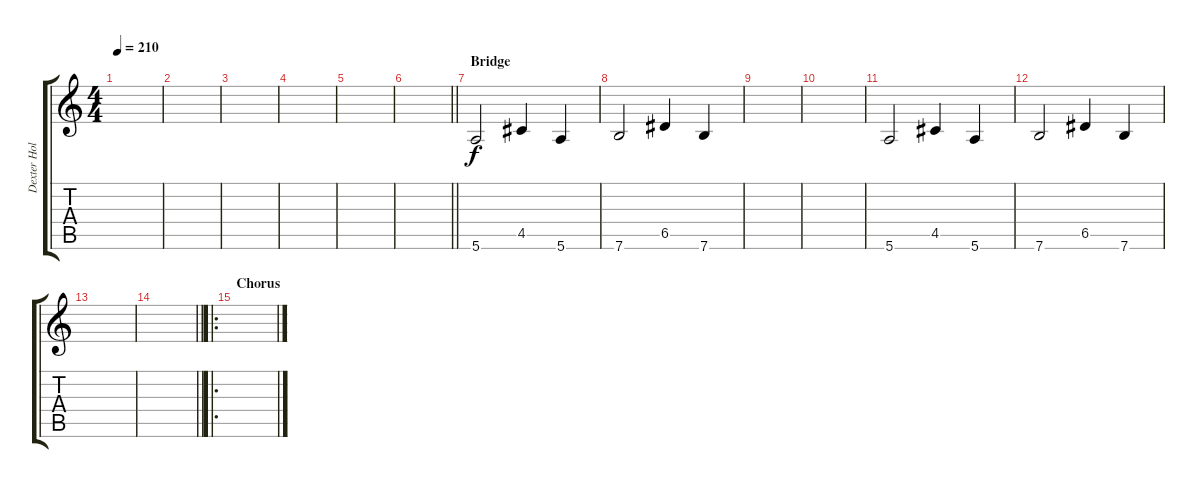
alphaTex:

\track ("Dexter Holland" "Dexter Hol") {instrument overdrivenguitar}
\staff {score tabs}
\tuning (E4 B3 G3 D3 A2 E2) {hide}
\ts (4 4)
\tempo 210
\clef g2
\ks c
|
|
|
|
|
\barLineRight lightlight
|
\section ("" "Bridge")
5.6.2 4.5.4 5.6.4 |
7.6.2 6.5.4 7.6.4 |
|
|
5.6.2 4.5.4 5.6.4 |
7.6.2 6.5.4 7.6.4 |
|
\barLineRight lightlight
|
\ro
\section ("" "Chorus")
